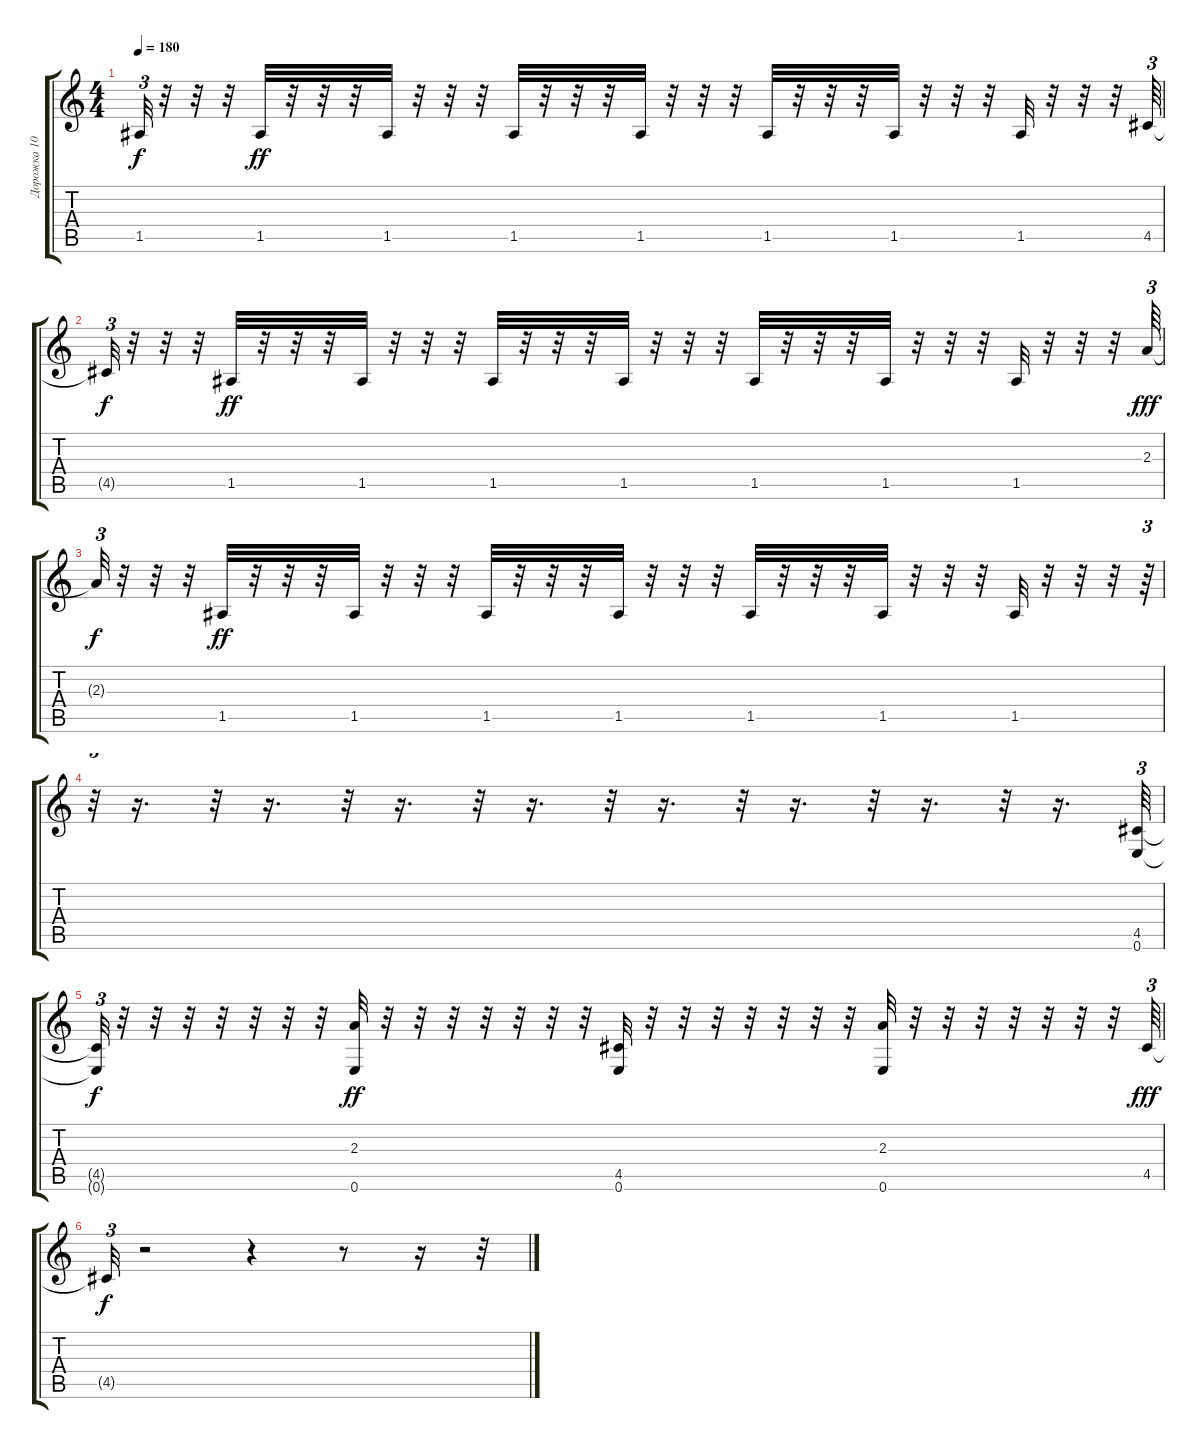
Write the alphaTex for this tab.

\track ("Дорожка 10" "Дорожка 10") {instrument acousticguitarsteel}
\staff {score tabs}
\tuning (E4 B3 G3 D3 A2 E2) {hide}
\ts (4 4)
\tempo 180
\clef g2
\ks c
1.5{t}.32{tu (3 2) dy f} r.32 r.32 r.32 1.5.32{dy ff} r.32 r.32 r.32 1.5.32 r.32 r.32 r.32 1.5.32 r.32 r.32 r.32 1.5.32 r.32 r.32 r.32 1.5.32 r.32 r.32 r.32 1.5.32 r.32 r.32 r.32 1.5.32 r.32 r.32 r.32 4.5.64{tu (3 2)} |
4.5{t}.32{tu (3 2) dy f} r.32 r.32 r.32 1.5.32{dy ff} r.32 r.32 r.32 1.5.32 r.32 r.32 r.32 1.5.32 r.32 r.32 r.32 1.5.32 r.32 r.32 r.32 1.5.32 r.32 r.32 r.32 1.5.32 r.32 r.32 r.32 1.5.32 r.32 r.32 r.32 2.3.64{tu (3 2) dy fff} |
2.3{t}.32{tu (3 2) dy f} r.32 r.32 r.32 1.5.32{dy ff} r.32 r.32 r.32 1.5.32 r.32 r.32 r.32 1.5.32 r.32 r.32 r.32 1.5.32 r.32 r.32 r.32 1.5.32 r.32 r.32 r.32 1.5.32 r.32 r.32 r.32 1.5.32 r.32 r.32 r.32 r.64{tu (3 2)} |
r.32{tu (3 2)} r.16{d} r.32 r.16{d} r.32 r.16{d} r.32 r.16{d} r.32 r.16{d} r.32 r.16{d} r.32 r.16{d} r.32 r.16{d} (4.5 0.6).64{tu (3 2)} |
(4.5{t} 0.6{t}).32{tu (3 2) dy f} r.32 r.32 r.32 r.32 r.32 r.32 r.32 (2.3 0.6).32{dy ff} r.32 r.32 r.32 r.32 r.32 r.32 r.32 (4.5 0.6).32 r.32 r.32 r.32 r.32 r.32 r.32 r.32 (2.3 0.6).32 r.32 r.32 r.32 r.32 r.32 r.32 r.32 4.5.64{tu (3 2) dy fff} |
4.5{t}.32{tu (3 2) dy f} r.2 r.4 r.8 r.16 r.32
